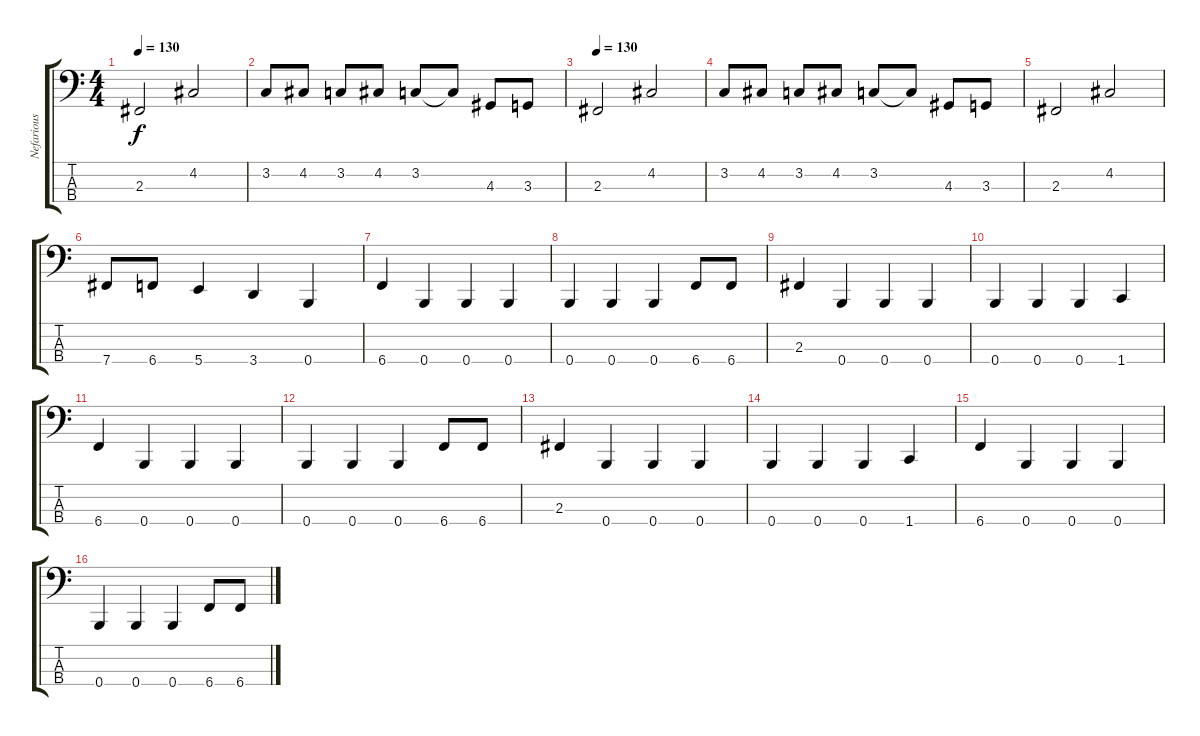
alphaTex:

\track ("Nefarious" "Nefarious") {instrument electricbasspick}
\staff {score tabs}
\tuning (D2 A1 E1 B0) {hide}
\ts (4 4)
\tempo 130
\clef f4
\ks c
2.3.2{dy f} 4.2.2 |
3.2.8 4.2.8 3.2.8 4.2.8 3.2.8 3.2{t}.8 4.3.8 3.3.8 |
\tempo 130
2.3.2 4.2.2 |
3.2.8 4.2.8 3.2.8 4.2.8 3.2.8 3.2{t}.8 4.3.8 3.3.8 |
2.3.2 4.2.2 |
7.4.8 6.4.8 5.4.4 3.4.4 0.4.4 |
6.4.4 0.4.4 0.4.4 0.4.4 |
0.4.4 0.4.4 0.4.4 6.4.8 6.4.8 |
2.3.4 0.4.4 0.4.4 0.4.4 |
0.4.4 0.4.4 0.4.4 1.4.4 |
6.4.4 0.4.4 0.4.4 0.4.4 |
0.4.4 0.4.4 0.4.4 6.4.8 6.4.8 |
2.3.4 0.4.4 0.4.4 0.4.4 |
0.4.4 0.4.4 0.4.4 1.4.4 |
6.4.4 0.4.4 0.4.4 0.4.4 |
0.4.4 0.4.4 0.4.4 6.4.8 6.4.8
